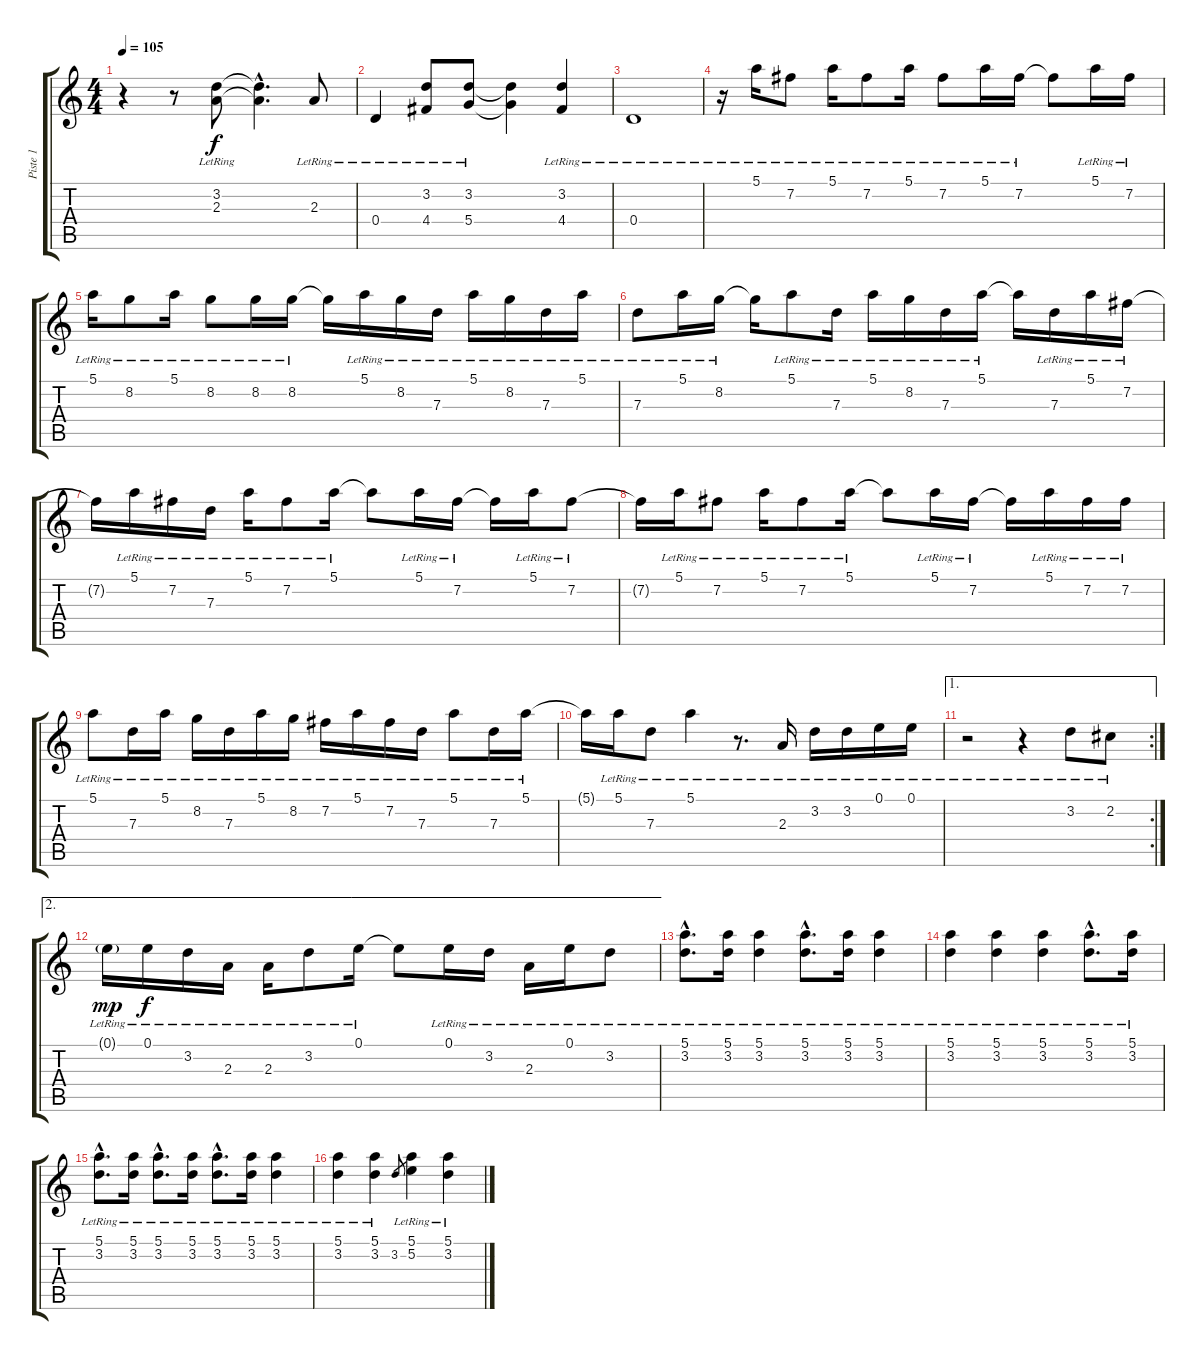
\track ("Piste 1" "Piste 1") {instrument acousticguitarsteel}
\staff {score tabs}
\tuning (E4 B3 G3 D3 A2 E2) {hide}
\ts (4 4)
\tempo 105
\clef g2
\ks c
r.4{dy f} r.8 (3.2{lr} 2.3{lr}).8 (3.2{hac t} 2.3{hac t}).4{d} 2.3{lr}.8 |
0.4{lr}.4 (3.2{lr} 4.4{lr}).8 (3.2{lr} 5.4{lr}).8 (3.2{t} 5.4{t}).4 (3.2{lr} 4.4{lr}).4 |
0.4{lr}.1 |
r.16 5.1{lr}.16 7.2{lr}.8 5.1{lr}.16 7.2{lr}.8 5.1{lr}.16 7.2{lr}.8 5.1{lr}.16 7.2{lr}.16 7.2{t}.8 5.1{lr}.16 7.2{lr}.16 |
5.1{lr}.16 8.2{lr}.8 5.1{lr}.16 8.2{lr}.8 8.2{lr}.16 8.2{lr}.16 8.2{t}.16 5.1{lr}.16 8.2{lr}.16 7.3{lr}.16 5.1{lr}.16 8.2{lr}.16 7.3{lr}.16 5.1{lr}.16 |
7.3{lr}.8 5.1{lr}.16 8.2{lr}.16 8.2{t}.16 5.1{lr}.8 7.3{lr}.16 5.1{lr}.16 8.2{lr}.16 7.3{lr}.16 5.1{lr}.16 5.1{t}.16 7.3{lr}.16 5.1{lr}.16 7.2{lr}.16 |
7.2{t}.16 5.1{lr}.16 7.2{lr}.16 7.3{lr}.16 5.1{lr}.16 7.2{lr}.8 5.1{lr}.16 5.1{t}.8 5.1{lr}.16 7.2{lr}.16 7.2{t}.16 5.1{lr}.16 7.2{lr}.8 |
7.2{t}.16 5.1{lr}.16 7.2{lr}.8 5.1{lr}.16 7.2{lr}.8 5.1{lr}.16 5.1{t}.8 5.1{lr}.16 7.2{lr}.16 7.2{t}.16 5.1{lr}.16 7.2{lr}.16 7.2{lr}.16 |
5.1{lr}.8 7.3{lr}.16 5.1{lr}.16 8.2{lr}.16 7.3{lr}.16 5.1{lr}.16 8.2{lr}.16 7.2{lr}.16 5.1{lr}.16 7.2{lr}.16 7.3{lr}.16 5.1{lr}.8 7.3{lr}.16 5.1{lr}.16 |
5.1{t}.16 5.1{lr}.16 7.3{lr}.8 5.1{lr}.4 r.8{d} 2.3{lr}.16 3.2{lr}.16 3.2{lr}.16 0.1{lr}.16 0.1{lr}.16 |
\ae 1
\rc 2
r.2 r.4 3.2{lr}.8 2.2{lr}.8 |
\ae 2
0.1{g lr}.16{dy mp} 0.1{lr}.16{dy f} 3.2{lr}.16 2.3{lr}.16 2.3{lr}.16 3.2{lr}.8 0.1{lr}.16 0.1{t}.8 0.1{lr}.16 3.2{lr}.16 2.3{lr}.16 0.1{lr}.16 3.2{lr}.8 |
(5.1{hac lr} 3.2{hac lr}).8{d} (5.1{lr} 3.2{lr}).16 (5.1{lr} 3.2{lr}).4 (5.1{hac lr} 3.2{hac lr}).8{d} (5.1{lr} 3.2{lr}).16 (5.1{lr} 3.2{lr}).4 |
(5.1{lr} 3.2{lr}).4 (5.1{lr} 3.2{lr}).4 (5.1{lr} 3.2{lr}).4 (5.1{hac lr} 3.2{hac lr}).8{d} (5.1{lr} 3.2{lr}).16 |
(5.1{hac lr} 3.2{hac lr}).8{d} (5.1{lr} 3.2{lr}).16 (5.1{hac lr} 3.2{hac lr}).8{d} (5.1{lr} 3.2{lr}).16 (5.1{hac lr} 3.2{hac lr}).8{d} (5.1{lr} 3.2{lr}).16 (5.1{lr} 3.2{lr}).4 |
(5.1{lr} 3.2{lr}).4 (5.1{lr} 3.2{lr}).4 3.2.8{gr} (5.1{lr} 5.2{lr}).4 (5.1{lr} 3.2{lr}).4
